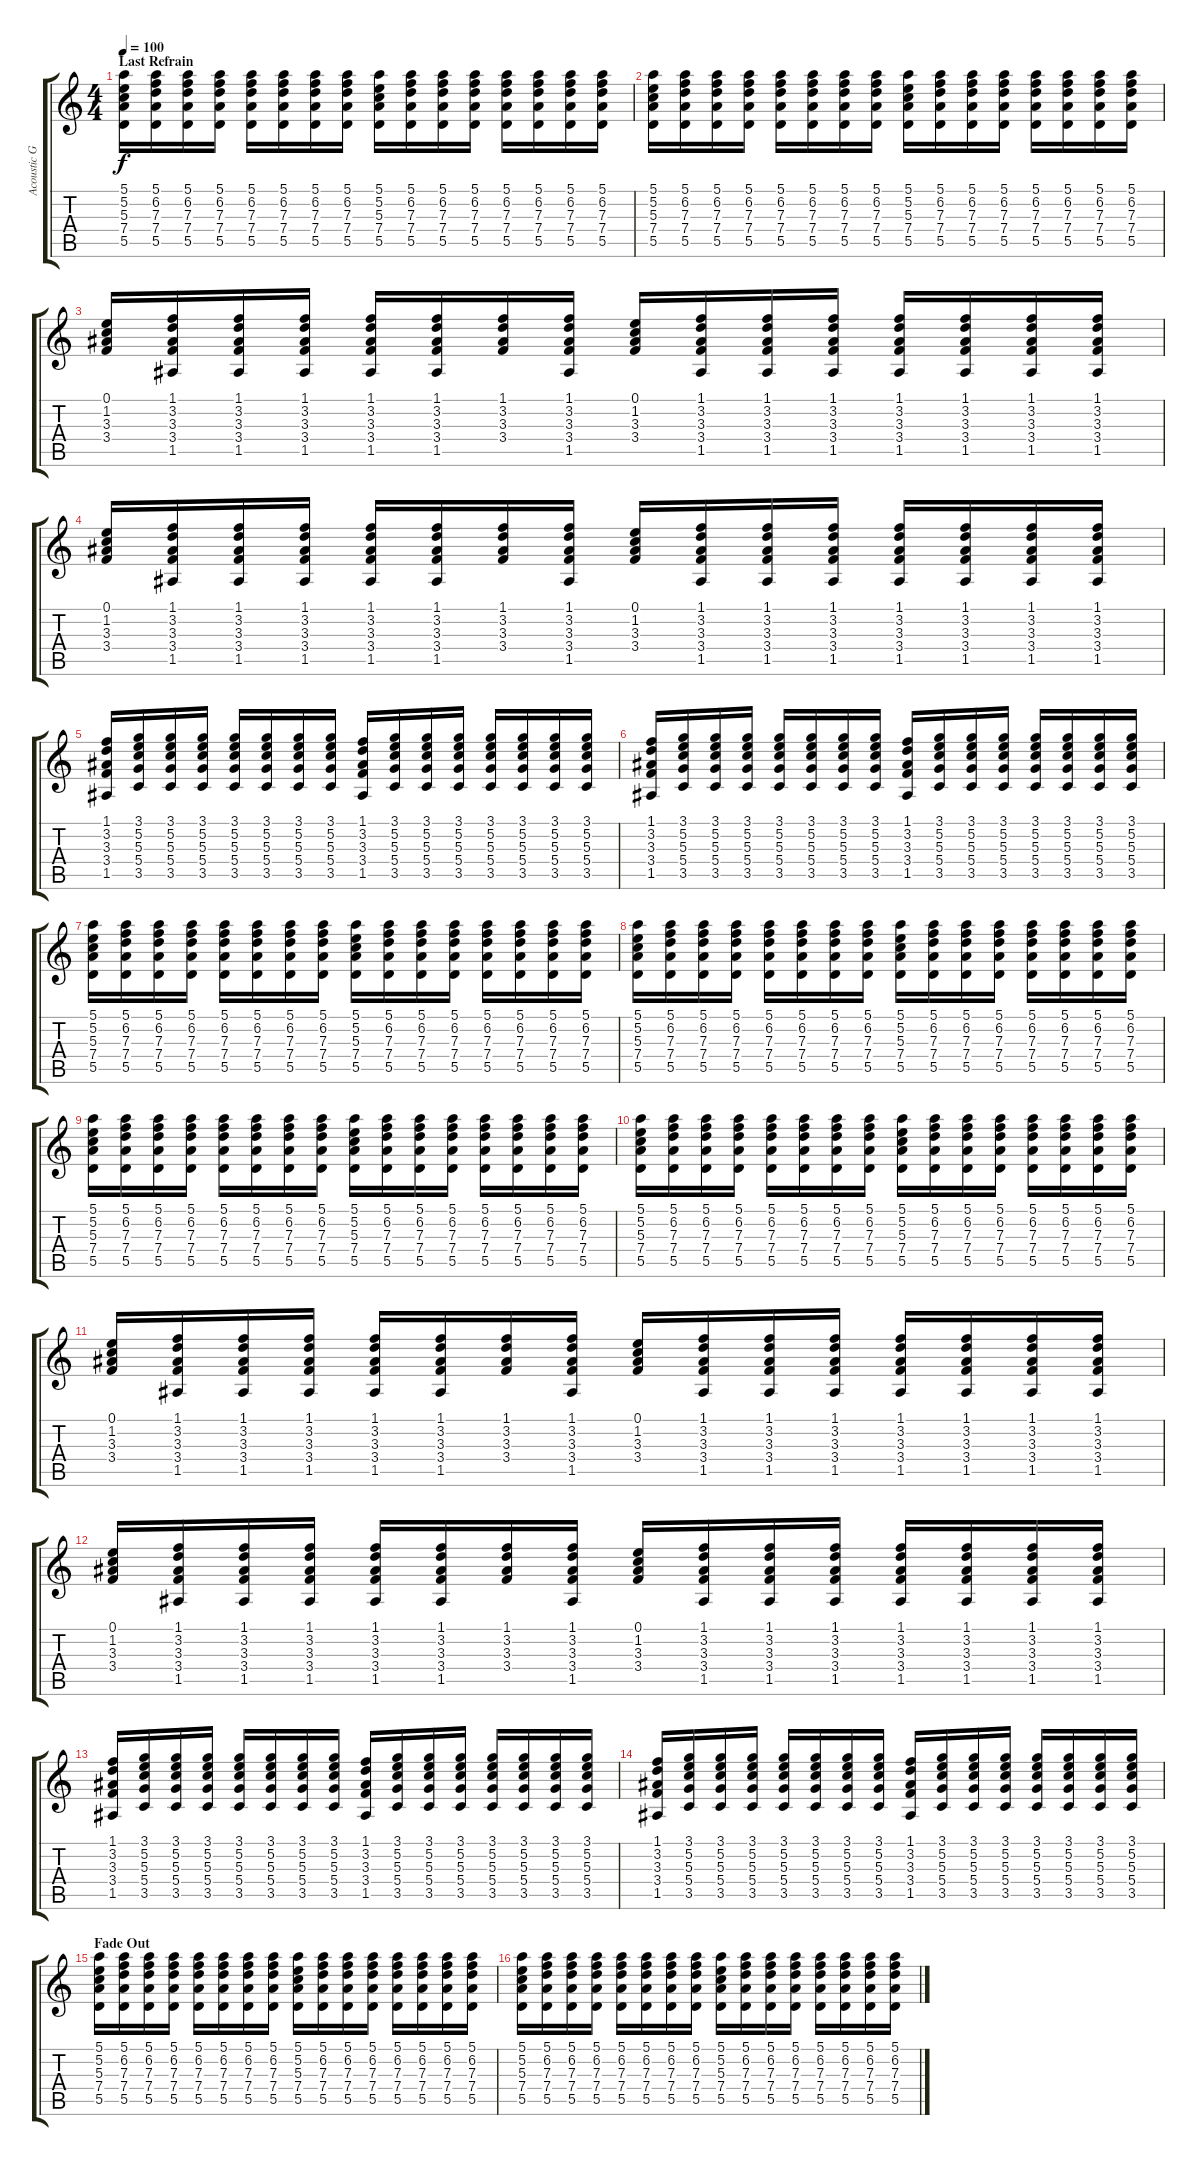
\track ("Acoustic Guitar II" "Acoustic G") {instrument acousticguitarnylon}
\staff {score tabs}
\tuning (E4 B3 G3 D3 A2 E2) {hide}
\ts (4 4)
\section ("" "Last Refrain")
\tempo 100
\clef g2
\ks c
(5.1 5.2 5.3 7.4 5.5).16{dy f} (5.1 6.2 7.3 7.4 5.5).16 (5.1 6.2 7.3 7.4 5.5).16 (5.1 6.2 7.3 7.4 5.5).16 (5.1 6.2 7.3 7.4 5.5).16 (5.1 6.2 7.3 7.4 5.5).16 (5.1 6.2 7.3 7.4 5.5).16 (5.1 6.2 7.3 7.4 5.5).16 (5.1 5.2 5.3 7.4 5.5).16 (5.1 6.2 7.3 7.4 5.5).16 (5.1 6.2 7.3 7.4 5.5).16 (5.1 6.2 7.3 7.4 5.5).16 (5.1 6.2 7.3 7.4 5.5).16 (5.1 6.2 7.3 7.4 5.5).16 (5.1 6.2 7.3 7.4 5.5).16 (5.1 6.2 7.3 7.4 5.5).16 |
(5.1 5.2 5.3 7.4 5.5).16 (5.1 6.2 7.3 7.4 5.5).16 (5.1 6.2 7.3 7.4 5.5).16 (5.1 6.2 7.3 7.4 5.5).16 (5.1 6.2 7.3 7.4 5.5).16 (5.1 6.2 7.3 7.4 5.5).16 (5.1 6.2 7.3 7.4 5.5).16 (5.1 6.2 7.3 7.4 5.5).16 (5.1 5.2 5.3 7.4 5.5).16 (5.1 6.2 7.3 7.4 5.5).16 (5.1 6.2 7.3 7.4 5.5).16 (5.1 6.2 7.3 7.4 5.5).16 (5.1 6.2 7.3 7.4 5.5).16 (5.1 6.2 7.3 7.4 5.5).16 (5.1 6.2 7.3 7.4 5.5).16 (5.1 6.2 7.3 7.4 5.5).16 |
(0.1 1.2 3.3 3.4).16 (1.1 3.2 3.3 3.4 1.5).16 (1.1 3.2 3.3 3.4 1.5).16 (1.1 3.2 3.3 3.4 1.5).16 (1.1 3.2 3.3 3.4 1.5).16 (1.1 3.2 3.3 3.4 1.5).16 (1.1 3.2 3.3 3.4).16 (1.1 3.2 3.3 3.4 1.5).16 (0.1 1.2 3.3 3.4).16 (1.1 3.2 3.3 3.4 1.5).16 (1.1 3.2 3.3 3.4 1.5).16 (1.1 3.2 3.3 3.4 1.5).16 (1.1 3.2 3.3 3.4 1.5).16 (1.1 3.2 3.3 3.4 1.5).16 (1.1 3.2 3.3 3.4 1.5).16 (1.1 3.2 3.3 3.4 1.5).16 |
(0.1 1.2 3.3 3.4).16 (1.1 3.2 3.3 3.4 1.5).16 (1.1 3.2 3.3 3.4 1.5).16 (1.1 3.2 3.3 3.4 1.5).16 (1.1 3.2 3.3 3.4 1.5).16 (1.1 3.2 3.3 3.4 1.5).16 (1.1 3.2 3.3 3.4).16 (1.1 3.2 3.3 3.4 1.5).16 (0.1 1.2 3.3 3.4).16 (1.1 3.2 3.3 3.4 1.5).16 (1.1 3.2 3.3 3.4 1.5).16 (1.1 3.2 3.3 3.4 1.5).16 (1.1 3.2 3.3 3.4 1.5).16 (1.1 3.2 3.3 3.4 1.5).16 (1.1 3.2 3.3 3.4 1.5).16 (1.1 3.2 3.3 3.4 1.5).16 |
(1.1 3.2 3.3 3.4 1.5).16 (3.1 5.2 5.3 5.4 3.5).16 (3.1 5.2 5.3 5.4 3.5).16 (3.1 5.2 5.3 5.4 3.5).16 (3.1 5.2 5.3 5.4 3.5).16 (3.1 5.2 5.3 5.4 3.5).16 (3.1 5.2 5.3 5.4 3.5).16 (3.1 5.2 5.3 5.4 3.5).16 (1.1 3.2 3.3 3.4 1.5).16 (3.1 5.2 5.3 5.4 3.5).16 (3.1 5.2 5.3 5.4 3.5).16 (3.1 5.2 5.3 5.4 3.5).16 (3.1 5.2 5.3 5.4 3.5).16 (3.1 5.2 5.3 5.4 3.5).16 (3.1 5.2 5.3 5.4 3.5).16 (3.1 5.2 5.3 5.4 3.5).16 |
(1.1 3.2 3.3 3.4 1.5).16 (3.1 5.2 5.3 5.4 3.5).16 (3.1 5.2 5.3 5.4 3.5).16 (3.1 5.2 5.3 5.4 3.5).16 (3.1 5.2 5.3 5.4 3.5).16 (3.1 5.2 5.3 5.4 3.5).16 (3.1 5.2 5.3 5.4 3.5).16 (3.1 5.2 5.3 5.4 3.5).16 (1.1 3.2 3.3 3.4 1.5).16 (3.1 5.2 5.3 5.4 3.5).16 (3.1 5.2 5.3 5.4 3.5).16 (3.1 5.2 5.3 5.4 3.5).16 (3.1 5.2 5.3 5.4 3.5).16 (3.1 5.2 5.3 5.4 3.5).16 (3.1 5.2 5.3 5.4 3.5).16 (3.1 5.2 5.3 5.4 3.5).16 |
(5.1 5.2 5.3 7.4 5.5).16 (5.1 6.2 7.3 7.4 5.5).16 (5.1 6.2 7.3 7.4 5.5).16 (5.1 6.2 7.3 7.4 5.5).16 (5.1 6.2 7.3 7.4 5.5).16 (5.1 6.2 7.3 7.4 5.5).16 (5.1 6.2 7.3 7.4 5.5).16 (5.1 6.2 7.3 7.4 5.5).16 (5.1 5.2 5.3 7.4 5.5).16 (5.1 6.2 7.3 7.4 5.5).16 (5.1 6.2 7.3 7.4 5.5).16 (5.1 6.2 7.3 7.4 5.5).16 (5.1 6.2 7.3 7.4 5.5).16 (5.1 6.2 7.3 7.4 5.5).16 (5.1 6.2 7.3 7.4 5.5).16 (5.1 6.2 7.3 7.4 5.5).16 |
(5.1 5.2 5.3 7.4 5.5).16 (5.1 6.2 7.3 7.4 5.5).16 (5.1 6.2 7.3 7.4 5.5).16 (5.1 6.2 7.3 7.4 5.5).16 (5.1 6.2 7.3 7.4 5.5).16 (5.1 6.2 7.3 7.4 5.5).16 (5.1 6.2 7.3 7.4 5.5).16 (5.1 6.2 7.3 7.4 5.5).16 (5.1 5.2 5.3 7.4 5.5).16 (5.1 6.2 7.3 7.4 5.5).16 (5.1 6.2 7.3 7.4 5.5).16 (5.1 6.2 7.3 7.4 5.5).16 (5.1 6.2 7.3 7.4 5.5).16 (5.1 6.2 7.3 7.4 5.5).16 (5.1 6.2 7.3 7.4 5.5).16 (5.1 6.2 7.3 7.4 5.5).16 |
(5.1 5.2 5.3 7.4 5.5).16 (5.1 6.2 7.3 7.4 5.5).16 (5.1 6.2 7.3 7.4 5.5).16 (5.1 6.2 7.3 7.4 5.5).16 (5.1 6.2 7.3 7.4 5.5).16 (5.1 6.2 7.3 7.4 5.5).16 (5.1 6.2 7.3 7.4 5.5).16 (5.1 6.2 7.3 7.4 5.5).16 (5.1 5.2 5.3 7.4 5.5).16 (5.1 6.2 7.3 7.4 5.5).16 (5.1 6.2 7.3 7.4 5.5).16 (5.1 6.2 7.3 7.4 5.5).16 (5.1 6.2 7.3 7.4 5.5).16 (5.1 6.2 7.3 7.4 5.5).16 (5.1 6.2 7.3 7.4 5.5).16 (5.1 6.2 7.3 7.4 5.5).16 |
(5.1 5.2 5.3 7.4 5.5).16 (5.1 6.2 7.3 7.4 5.5).16 (5.1 6.2 7.3 7.4 5.5).16 (5.1 6.2 7.3 7.4 5.5).16 (5.1 6.2 7.3 7.4 5.5).16 (5.1 6.2 7.3 7.4 5.5).16 (5.1 6.2 7.3 7.4 5.5).16 (5.1 6.2 7.3 7.4 5.5).16 (5.1 5.2 5.3 7.4 5.5).16 (5.1 6.2 7.3 7.4 5.5).16 (5.1 6.2 7.3 7.4 5.5).16 (5.1 6.2 7.3 7.4 5.5).16 (5.1 6.2 7.3 7.4 5.5).16 (5.1 6.2 7.3 7.4 5.5).16 (5.1 6.2 7.3 7.4 5.5).16 (5.1 6.2 7.3 7.4 5.5).16 |
(0.1 1.2 3.3 3.4).16 (1.1 3.2 3.3 3.4 1.5).16 (1.1 3.2 3.3 3.4 1.5).16 (1.1 3.2 3.3 3.4 1.5).16 (1.1 3.2 3.3 3.4 1.5).16 (1.1 3.2 3.3 3.4 1.5).16 (1.1 3.2 3.3 3.4).16 (1.1 3.2 3.3 3.4 1.5).16 (0.1 1.2 3.3 3.4).16 (1.1 3.2 3.3 3.4 1.5).16 (1.1 3.2 3.3 3.4 1.5).16 (1.1 3.2 3.3 3.4 1.5).16 (1.1 3.2 3.3 3.4 1.5).16 (1.1 3.2 3.3 3.4 1.5).16 (1.1 3.2 3.3 3.4 1.5).16 (1.1 3.2 3.3 3.4 1.5).16 |
(0.1 1.2 3.3 3.4).16 (1.1 3.2 3.3 3.4 1.5).16 (1.1 3.2 3.3 3.4 1.5).16 (1.1 3.2 3.3 3.4 1.5).16 (1.1 3.2 3.3 3.4 1.5).16 (1.1 3.2 3.3 3.4 1.5).16 (1.1 3.2 3.3 3.4).16 (1.1 3.2 3.3 3.4 1.5).16 (0.1 1.2 3.3 3.4).16 (1.1 3.2 3.3 3.4 1.5).16 (1.1 3.2 3.3 3.4 1.5).16 (1.1 3.2 3.3 3.4 1.5).16 (1.1 3.2 3.3 3.4 1.5).16 (1.1 3.2 3.3 3.4 1.5).16 (1.1 3.2 3.3 3.4 1.5).16 (1.1 3.2 3.3 3.4 1.5).16 |
(1.1 3.2 3.3 3.4 1.5).16 (3.1 5.2 5.3 5.4 3.5).16 (3.1 5.2 5.3 5.4 3.5).16 (3.1 5.2 5.3 5.4 3.5).16 (3.1 5.2 5.3 5.4 3.5).16 (3.1 5.2 5.3 5.4 3.5).16 (3.1 5.2 5.3 5.4 3.5).16 (3.1 5.2 5.3 5.4 3.5).16 (1.1 3.2 3.3 3.4 1.5).16 (3.1 5.2 5.3 5.4 3.5).16 (3.1 5.2 5.3 5.4 3.5).16 (3.1 5.2 5.3 5.4 3.5).16 (3.1 5.2 5.3 5.4 3.5).16 (3.1 5.2 5.3 5.4 3.5).16 (3.1 5.2 5.3 5.4 3.5).16 (3.1 5.2 5.3 5.4 3.5).16 |
(1.1 3.2 3.3 3.4 1.5).16 (3.1 5.2 5.3 5.4 3.5).16 (3.1 5.2 5.3 5.4 3.5).16 (3.1 5.2 5.3 5.4 3.5).16 (3.1 5.2 5.3 5.4 3.5).16 (3.1 5.2 5.3 5.4 3.5).16 (3.1 5.2 5.3 5.4 3.5).16 (3.1 5.2 5.3 5.4 3.5).16 (1.1 3.2 3.3 3.4 1.5).16 (3.1 5.2 5.3 5.4 3.5).16 (3.1 5.2 5.3 5.4 3.5).16 (3.1 5.2 5.3 5.4 3.5).16 (3.1 5.2 5.3 5.4 3.5).16 (3.1 5.2 5.3 5.4 3.5).16 (3.1 5.2 5.3 5.4 3.5).16 (3.1 5.2 5.3 5.4 3.5).16 |
\section ("" "Fade Out")
(5.1 5.2 5.3 7.4 5.5).16 (5.1 6.2 7.3 7.4 5.5).16 (5.1 6.2 7.3 7.4 5.5).16 (5.1 6.2 7.3 7.4 5.5).16 (5.1 6.2 7.3 7.4 5.5).16 (5.1 6.2 7.3 7.4 5.5).16 (5.1 6.2 7.3 7.4 5.5).16 (5.1 6.2 7.3 7.4 5.5).16 (5.1 5.2 5.3 7.4 5.5).16 (5.1 6.2 7.3 7.4 5.5).16 (5.1 6.2 7.3 7.4 5.5).16 (5.1 6.2 7.3 7.4 5.5).16 (5.1 6.2 7.3 7.4 5.5).16 (5.1 6.2 7.3 7.4 5.5).16 (5.1 6.2 7.3 7.4 5.5).16 (5.1 6.2 7.3 7.4 5.5).16 |
(5.1 5.2 5.3 7.4 5.5).16 (5.1 6.2 7.3 7.4 5.5).16 (5.1 6.2 7.3 7.4 5.5).16 (5.1 6.2 7.3 7.4 5.5).16 (5.1 6.2 7.3 7.4 5.5).16 (5.1 6.2 7.3 7.4 5.5).16 (5.1 6.2 7.3 7.4 5.5).16 (5.1 6.2 7.3 7.4 5.5).16 (5.1 5.2 5.3 7.4 5.5).16 (5.1 6.2 7.3 7.4 5.5).16 (5.1 6.2 7.3 7.4 5.5).16 (5.1 6.2 7.3 7.4 5.5).16 (5.1 6.2 7.3 7.4 5.5).16 (5.1 6.2 7.3 7.4 5.5).16 (5.1 6.2 7.3 7.4 5.5).16 (5.1 6.2 7.3 7.4 5.5).16
